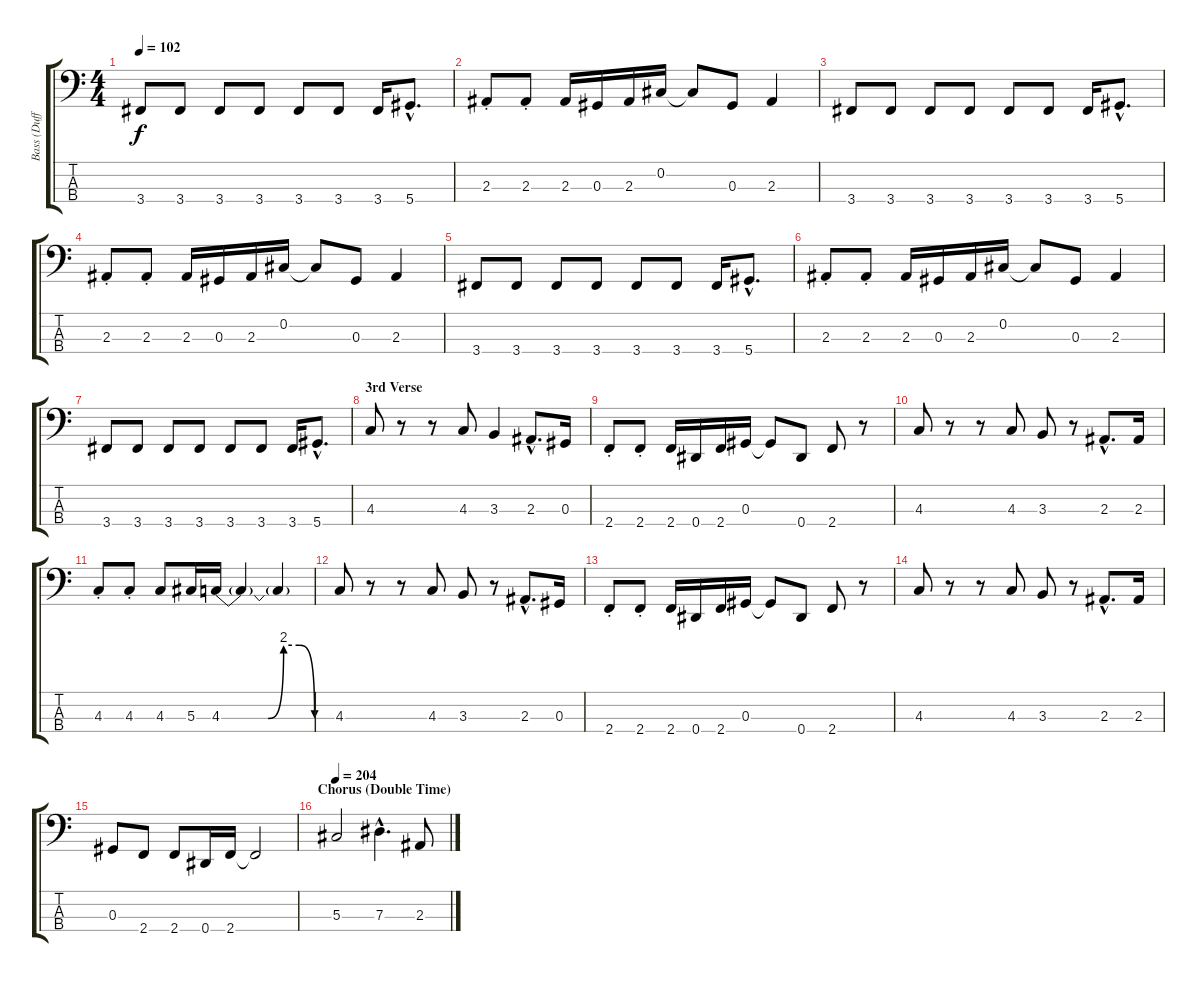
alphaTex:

\track ("Bass (Duff)" "Bass (Duff") {instrument electricbasspick}
\staff {score tabs}
\tuning (Gb2 Db2 Ab1 Eb1) {hide}
\ts (4 4)
\tempo 102
\clef f4
\ks c
3.4.8{dy f} 3.4.8 3.4.8 3.4.8 3.4.8 3.4.8 3.4.16 5.4{hac}.8{d} |
2.3{st}.8 2.3{st}.8 2.3.16 0.3.16 2.3.16 0.2.16 0.2{t}.8 0.3.8 2.3.4 |
3.4.8 3.4.8 3.4.8 3.4.8 3.4.8 3.4.8 3.4.16 5.4{hac}.8{d} |
2.3{st}.8 2.3{st}.8 2.3.16 0.3.16 2.3.16 0.2.16 0.2{t}.8 0.3.8 2.3.4 |
3.4.8 3.4.8 3.4.8 3.4.8 3.4.8 3.4.8 3.4.16 5.4{hac}.8{d} |
2.3{st}.8 2.3{st}.8 2.3.16 0.3.16 2.3.16 0.2.16 0.2{t}.8 0.3.8 2.3.4 |
3.4.8 3.4.8 3.4.8 3.4.8 3.4.8 3.4.8 3.4.16 5.4{hac}.8{d} |
\section ("" "3rd Verse")
4.3.8 r.8 r.8 4.3.8 3.3.4 2.3{hac}.8{d} 0.3.16 |
2.4{st}.8 2.4{st}.8 2.4.16 0.4.16 2.4.16 0.3.16 0.3{t}.8 0.4.8 2.4.8 r.8 |
4.3.8 r.8 r.8 4.3.8 3.3.8 r.8 2.3{hac}.8{d} 2.3.16 |
4.3{st}.8 4.3{st}.8 4.3.8 5.3.16 4.3{be (custom 0 0 10 0 20 0 30 0 40 8 50 8 60 0)}.16 4.3{t}.4 4.3{t}.4 |
4.3.8 r.8 r.8 4.3.8 3.3.8 r.8 2.3{hac}.8{d} 0.3.16 |
2.4{st}.8 2.4{st}.8 2.4.16 0.4.16 2.4.16 0.3.16 0.3{t}.8 0.4.8 2.4.8 r.8 |
4.3.8 r.8 r.8 4.3.8 3.3.8 r.8 2.3{hac}.8{d} 2.3.16 |
0.3.8 2.4.8 2.4.8 0.4.16 2.4.16 2.4{t}.2 |
\section ("" "Chorus (Double Time)")
\tempo 204
5.3.2 7.3{hac}.4{d} 2.3.8
